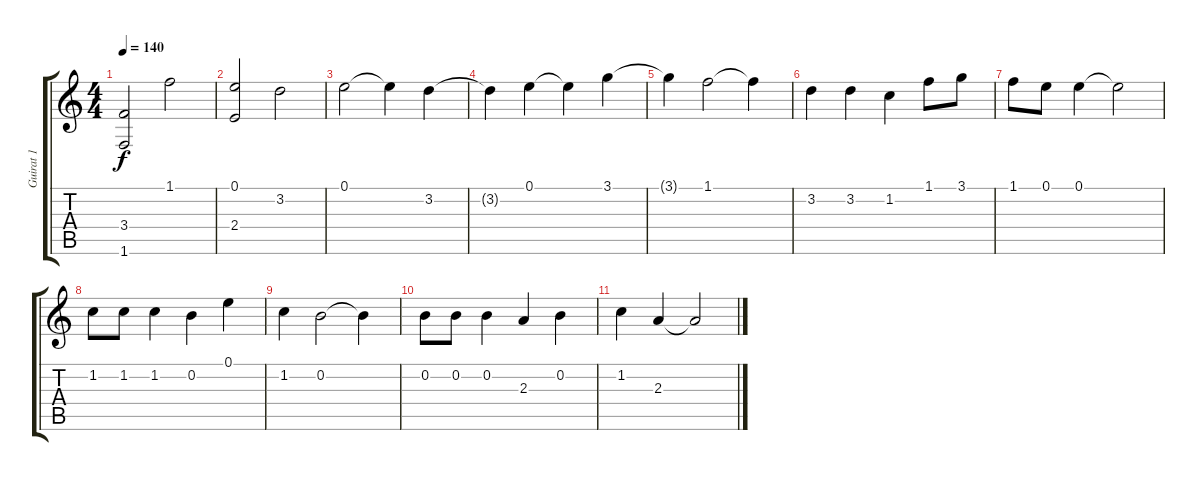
\track ("Guirat 1" "Guirat 1") {instrument electricguitarjazz}
\staff {score tabs}
\tuning (E4 B3 G3 D3 A2 E2) {hide}
\ts (4 4)
\tempo 140
\clef g2
\ks c
(3.4 1.6).2{dy f} 1.1.2 |
(0.1 2.4).2 3.2.2 |
0.1.2 0.1{t}.4 3.2.4 |
3.2{t}.4 0.1.4 0.1{t}.4 3.1.4 |
3.1{t}.4 1.1.2 1.1{t}.4 |
3.2.4 3.2.4 1.2.4 1.1.8 3.1.8 |
1.1.8 0.1.8 0.1.4 0.1{t}.2 |
1.2.8 1.2.8 1.2.4 0.2.4 0.1.4 |
1.2.4 0.2.2 0.2{t}.4 |
0.2.8 0.2.8 0.2.4 2.3.4 0.2.4 |
1.2.4 2.3.4 2.3{t}.2
